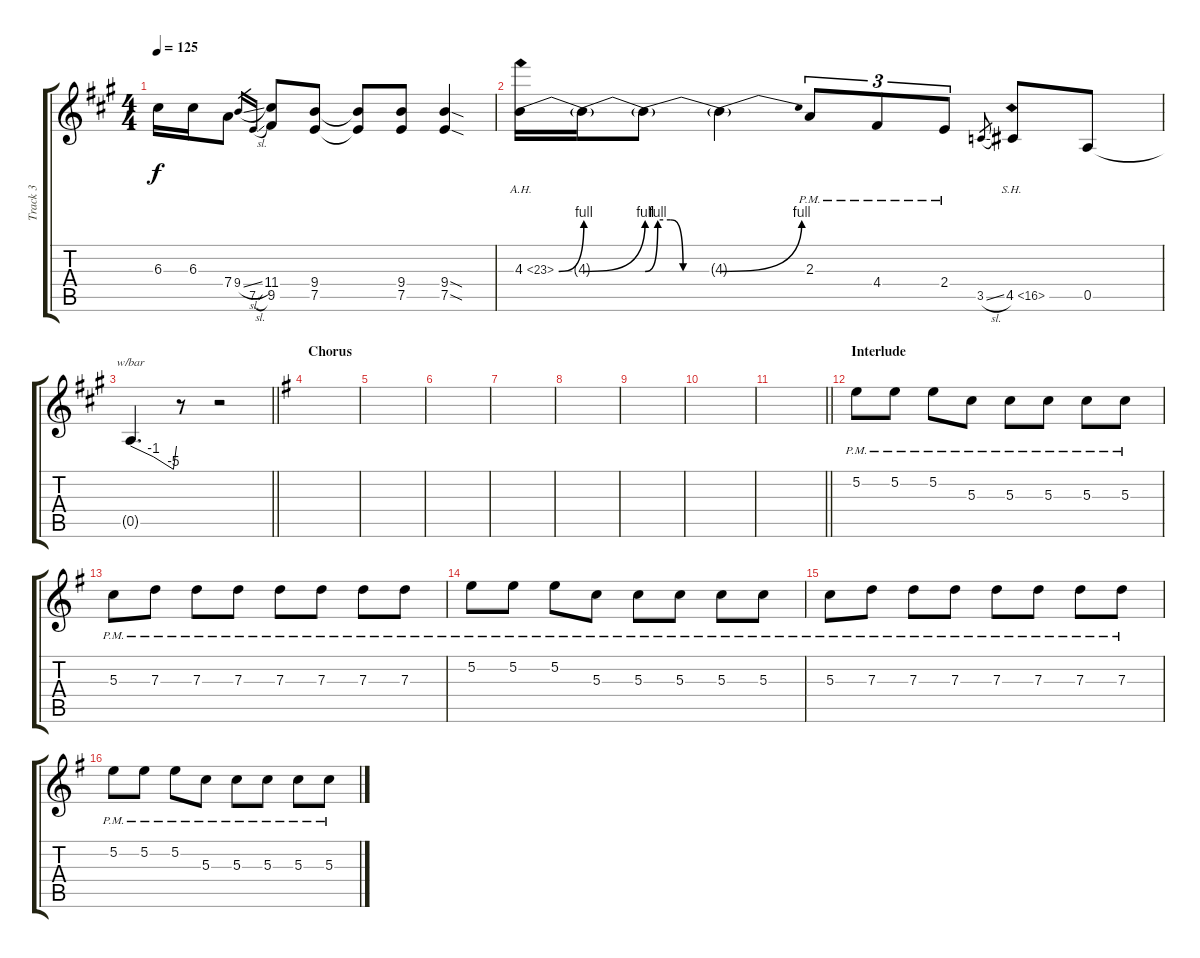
\track ("Track 3" "Track 3") {instrument overdrivenguitar}
\staff {score tabs}
\tuning (E4 B3 G3 D3 A2 E2) {hide}
\ts (4 4)
\tempo 125
\clef g2
\ks a
6.3.16{dy f} 6.3.16 7.4.8 9.4{sl}.16{gr} 7.5{sl}.16{gr} (11.4 9.5).8 (9.4 7.5).8 (9.4{t} 7.5{t}).8 (9.4 7.5).8 (9.4{sod} 7.5{sod}).4 |
4.3{be (bend 0 0 60 4) ah 19}.16 4.3{be (bend 0 0 60 4) t}.16 4.3{be (custom 0 0 10 4 20 4 30 0 60 0) t}.8 4.3{be (bend 0 0 60 4) t}.4 2.3{pm}.8{tu (3 2)} 4.4{pm}.8{tu (3 2)} 2.4{pm}.8{tu (3 2)} 3.5{sl}.8{gr} 4.5{sh 12}.8 0.5.8 |
\barLineRight lightlight
0.5{t}.4{d tbe (custom default 0 0 30 -4 56 -20 60 0)} r.8 r.2 |
\section ("" "Chorus")
\ks g
|
|
|
|
|
|
|
\barLineRight lightlight
|
\section ("" "Interlude")
5.2{pm}.8 5.2{pm}.8 5.2{pm}.8 5.3{pm}.8 5.3{pm}.8 5.3{pm}.8 5.3{pm}.8 5.3{pm}.8 |
5.3{pm}.8 7.3{pm}.8 7.3{pm}.8 7.3{pm}.8 7.3{pm}.8 7.3{pm}.8 7.3{pm}.8 7.3{pm}.8 |
5.2{pm}.8 5.2{pm}.8 5.2{pm}.8 5.3{pm}.8 5.3{pm}.8 5.3{pm}.8 5.3{pm}.8 5.3{pm}.8 |
5.3{pm}.8 7.3{pm}.8 7.3{pm}.8 7.3{pm}.8 7.3{pm}.8 7.3{pm}.8 7.3{pm}.8 7.3{pm}.8 |
5.2{pm}.8 5.2{pm}.8 5.2{pm}.8 5.3{pm}.8 5.3{pm}.8 5.3{pm}.8 5.3{pm}.8 5.3{pm}.8
